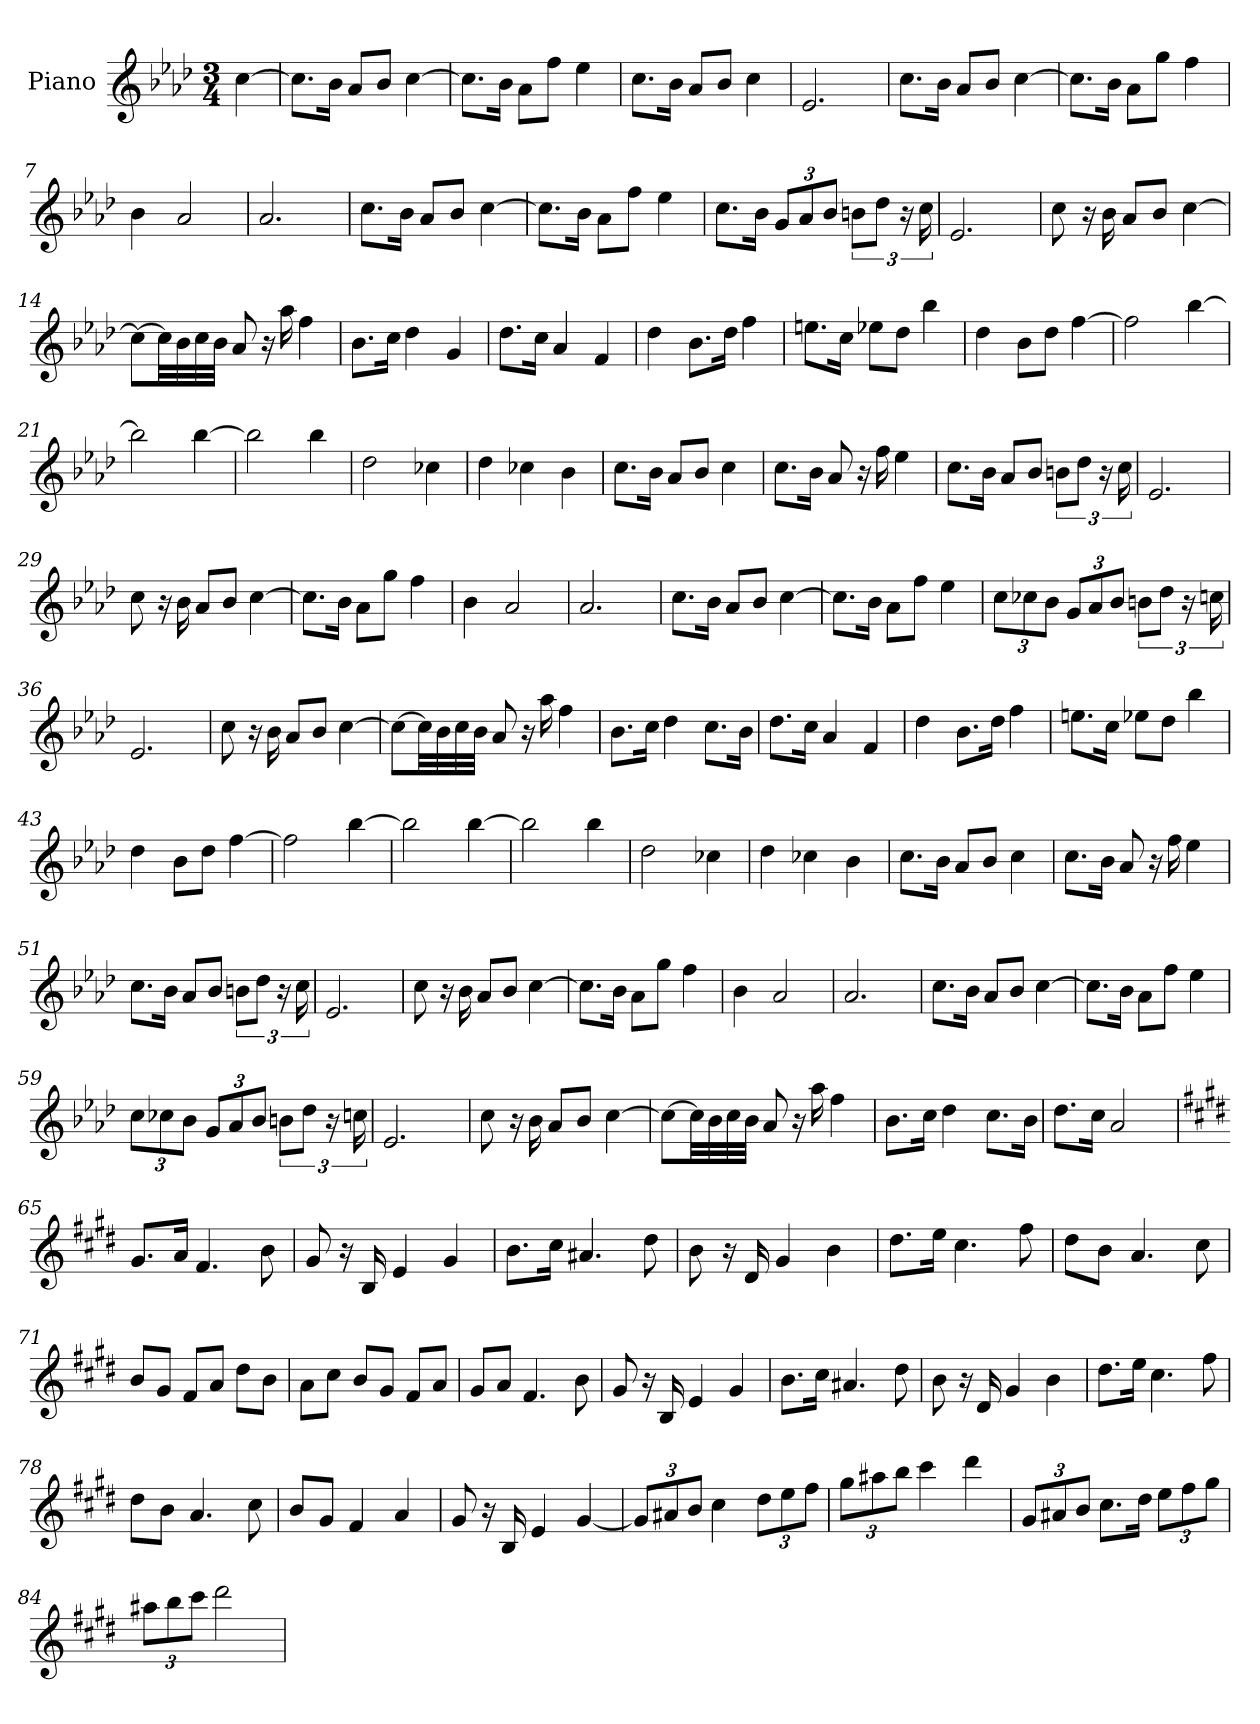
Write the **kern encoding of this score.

**kern
*part1
*staff1
*I"Piano
*I'Pno
*clefG2
*k[b-e-a-d-]
*A-:
*M3/4
*MM144
=
[4cc
=1
8.cc\L]
16b-\Jk
8a-/L
8b-/J
[4cc
=2
8.cc\L]
16b-\Jk
8a-\L
8ff\J
4ee-
=3
8.cc\L
16b-\Jk
8a-/L
8b-/J
4cc
=4
2.e-
=5
8.cc\L
16b-\Jk
8a-/L
8b-/J
[4cc
=6
8.cc\L]
16b-\Jk
8a-\L
8gg\J
4ff
=7
4b-
2a-
=8
2.a-
=9
8.cc\L
16b-\Jk
8a-/L
8b-/J
[4cc
=10
8.cc\L]
16b-\Jk
8a-\L
8ff\J
4ee-
=11
8.cc\L
16b-\Jk
12g/L
12a-/
12b-/J
12bn\L
12dd-\J
24r
24cc
=12
2.e-
=13
8cc
16r
16b-
8a-/L
8b-/J
[4cc
=14
8cc\L_
32cc\LL]
32b-\
32cc\
32b-\JJJ
8a-
16r
16aa-
4ff
=15
8.b-\L
16cc\Jk
4dd-
4g
=16
8.dd-\L
16cc\Jk
4a-
4f
=17
4dd-
8.b-\L
16dd-\Jk
4ff
=18
8.een\L
16cc\Jk
8ee-X\L
8dd-\J
4bb-
=19
4dd-
8b-\L
8dd-\J
[4ff
=20
2ff]
[4bb-
=21
2bb-]
[4bb-
=22
2bb-]
4bb-
=23
2dd-
4cc-X
=24
4dd-
4cc-X
4b-
=25
8.cc\L
16b-\Jk
8a-/L
8b-/J
4cc
=26
8.cc\L
16b-\Jk
8a-
16r
16ff
4ee-
=27
8.cc\L
16b-\Jk
8a-/L
8b-/J
12bn\L
12dd-\J
24r
24cc
=28
2.e-
=29
8cc
16r
16b-
8a-/L
8b-/J
[4cc
=30
8.cc\L]
16b-\Jk
8a-\L
8gg\J
4ff
=31
4b-
2a-
=32
2.a-
=33
8.cc\L
16b-\Jk
8a-/L
8b-/J
[4cc
=34
8.cc\L]
16b-\Jk
8a-\L
8ff\J
4ee-
=35
12cc\L
12cc-X\
12b-\J
12g/L
12a-/
12b-/J
12bn\L
12dd-\J
24r
24ccn
=36
2.e-
=37
8cc
16r
16b-
8a-/L
8b-/J
[4cc
=38
8cc\L_
32cc\LL]
32b-\
32cc\
32b-\JJJ
8a-
16r
16aa-
4ff
=39
8.b-\L
16cc\Jk
4dd-
8.cc\L
16b-\Jk
=40
8.dd-\L
16cc\Jk
4a-
4f
=41
4dd-
8.b-\L
16dd-\Jk
4ff
=42
8.een\L
16cc\Jk
8ee-X\L
8dd-\J
4bb-
=43
4dd-
8b-\L
8dd-\J
[4ff
=44
2ff]
[4bb-
=45
2bb-]
[4bb-
=46
2bb-]
4bb-
=47
2dd-
4cc-X
=48
4dd-
4cc-X
4b-
=49
8.cc\L
16b-\Jk
8a-/L
8b-/J
4cc
=50
8.cc\L
16b-\Jk
8a-
16r
16ff
4ee-
=51
8.cc\L
16b-\Jk
8a-/L
8b-/J
12bn\L
12dd-\J
24r
24cc
=52
2.e-
=53
8cc
16r
16b-
8a-/L
8b-/J
[4cc
=54
8.cc\L]
16b-\Jk
8a-\L
8gg\J
4ff
=55
4b-
2a-
=56
2.a-
=57
8.cc\L
16b-\Jk
8a-/L
8b-/J
[4cc
=58
8.cc\L]
16b-\Jk
8a-\L
8ff\J
4ee-
=59
12cc\L
12cc-X\
12b-\J
12g/L
12a-/
12b-/J
12bn\L
12dd-\J
24r
24ccn
=60
2.e-
=61
8cc
16r
16b-
8a-/L
8b-/J
[4cc
=62
8cc\L_
32cc\LL]
32b-\
32cc\
32b-\JJJ
8a-
16r
16aa-
4ff
=63
8.b-\L
16cc\Jk
4dd-
8.cc\L
16b-\Jk
=64
8.dd-\L
16cc\Jk
2a-
=65
*k[f#c#g#d#]
8.g#/L
16a/Jk
4.f#
8b
=66
8g#
16r
16B
4e
4g#
=67
8.b\L
16cc#\Jk
4.a#X
8dd#
=68
8b
16r
16d#
4g#
4b
=69
8.dd#\L
16ee\Jk
4.cc#
8ff#
=70
8dd#\L
8b\J
4.a
8cc#
=71
8b/L
8g#/J
8f#/L
8a/J
8dd#\L
8b\J
=72
8a\L
8cc#\J
8b/L
8g#/J
8f#/L
8a/J
=73
8g#/L
8a/J
4.f#
8b
=74
8g#
16r
16B
4e
4g#
=75
8.b\L
16cc#\Jk
4.a#X
8dd#
=76
8b
16r
16d#
4g#
4b
=77
8.dd#\L
16ee\Jk
4.cc#
8ff#
=78
8dd#\L
8b\J
4.a
8cc#
=79
8b/L
8g#/J
4f#
4a
=80
8g#
16r
16B
4e
[4g#
=81
12g#/L]
12a#X/
12b/J
4cc#
12dd#\L
12ee\
12ff#\J
=82
12gg#\L
12aa#X\
12bb\J
4ccc#
4ddd#
=83
12g#/L
12a#X/
12b/J
8.cc#\L
16dd#\Jk
12ee\L
12ff#\
12gg#\J
=84
12aa#X\L
12bb\
12ccc#\J
2ddd#
=
*-
